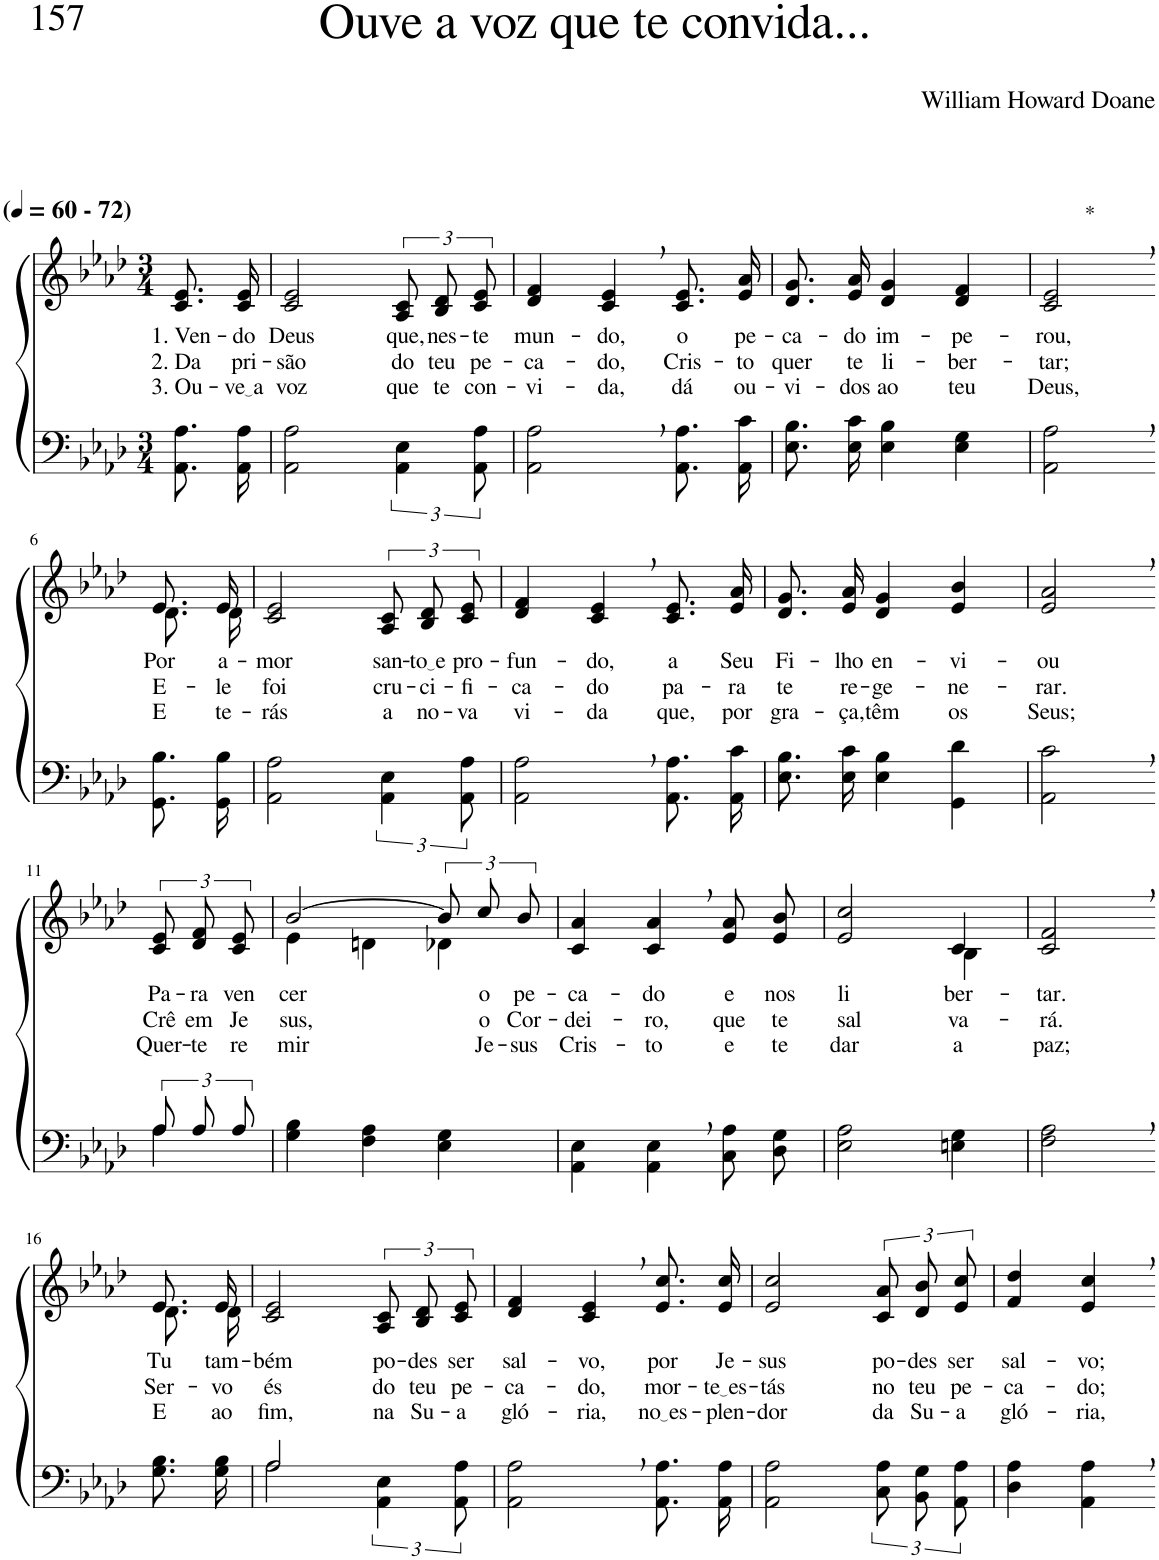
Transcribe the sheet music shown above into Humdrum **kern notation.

**kern	**kern	**text	**text	**text
*part2	*part1	*part1	*part1	*part1
*staff2	*staff1	*staff1	*staff1	*staff1
*I"Parte III e IV	*I"Parte I e II	*	*	*
*clefF4	*clefG2	*	*	*
*k[b-e-a-d-]	*k[b-e-a-d-]	*	*	*
*M3/4	*M3/4	*	*	*
*MM60	*MM60	*	*	*
=1	=1	=1	=1	=1
!	!LO:TX:a:B:t=(	!	!	!
!	!LO:TX:a:B:t=- 72)	!	!	!
!	!	!LO:LY:b	!LO:LY:b	!LO:LY:b
8.AA-\ 8.A-\L	8.c/ 8.e-/L	1. Ven-	2. Da	3. Ou-
!	!	!LO:LY:b	!LO:LY:b	!LO:LY:b
16AA-\ 16A-\Jk	16c/ 16e-/Jk	-do	pri-	ve a
=2	=2	=2	=2	=2
!	!	!LO:LY:b	!LO:LY:b	!LO:LY:b
2AA-\ 2A-\	2c/ 2e-/	Deus	-são	voz
!	!	!LO:LY:b	!LO:LY:b	!LO:LY:b
6AA-\ 6E-\	12A-/ 12c/L	que,	do	que
!	!	!LO:LY:b	!LO:LY:b	!LO:LY:b
.	12B-/ 12d-/	nes-	teu	te
!	!	!LO:LY:b	!LO:LY:b	!LO:LY:b
12AA-\ 12A-\	12c/ 12e-/J	-te	pe-	con-
=3	=3	=3	=3	=3
!	!	!LO:LY:b	!LO:LY:b	!LO:LY:b
2AA-\, 2A-\,	4d-/ 4f/	mun-	-ca-	-vi-
!	!	!LO:LY:b	!LO:LY:b	!LO:LY:b
.	4c/, 4e-/,	-do,	-do,	-da,
!	!	!LO:LY:b	!LO:LY:b	!LO:LY:b
8.AA-\ 8.A-\L	8.c/ 8.e-/L	o	Cris-	dá
!	!	!LO:LY:b	!LO:LY:b	!LO:LY:b
16AA-\ 16c\Jk	16e-/ 16a-/Jk	pe-	-to	ou-
=4	=4	=4	=4	=4
!	!	!LO:LY:b	!LO:LY:b	!LO:LY:b
8.E-\ 8.B-\L	8.d-/ 8.g/L	-ca-	quer	-vi-
!	!	!LO:LY:b	!LO:LY:b	!LO:LY:b
16E-\ 16c\Jk	16e-/ 16a-/Jk	-do	te	-dos
!	!	!LO:LY:b	!LO:LY:b	!LO:LY:b
4E-\ 4B-\	4d-/ 4g/	im-	li-	ao
!	!	!LO:LY:b	!LO:LY:b	!LO:LY:b
4E-\ 4G\	4d-/ 4f/	-pe-	-ber-	teu
=5	=5	=5	=5	=5
!	!LO:TX:a:t=*	!	!	!
!	!	!LO:LY:b	!LO:LY:b	!LO:LY:b
2AA-\, 2A-\,	2c/, 2e-/,	-rou,	-tar;	Deus,
!!LO:LB:g=z
=6-	=6-	=6-	=6-	=6-
*	*^	*	*	*
!	!	!	!LO:LY:b	!LO:LY:b	!LO:LY:b
8.GG\ 8.B-\L	8.e-/L	8.d-\L	Por	E-	E
!	!	!	!LO:LY:b	!LO:LY:b	!LO:LY:b
16GG\ 16B-\Jk	16e-/Jk	16d-\Jk	a-	-le	te-
=7	=7	=7	=7	=7	=7
!	!	!	!LO:LY:b	!LO:LY:b	!LO:LY:b
*	*v	*v	*	*	*
2AA-\ 2A-\	2c/ 2e-/	-mor	foi	-rás
!	!	!LO:LY:b	!LO:LY:b	!LO:LY:b
6AA-\ 6E-\	12A-/ 12c/L	san-	cru-	a
!	!	!LO:LY:b	!LO:LY:b	!LO:LY:b
.	12B-/ 12d-/	to e	-ci-	no-
!	!	!LO:LY:b	!LO:LY:b	!LO:LY:b
12AA-\ 12A-\	12c/ 12e-/J	pro-	-fi-	-va
=8	=8	=8	=8	=8
!	!	!LO:LY:b	!LO:LY:b	!LO:LY:b
2AA-\, 2A-\,	4d-/ 4f/	-fun-	-ca-	vi-
!	!	!LO:LY:b	!LO:LY:b	!LO:LY:b
.	4c/, 4e-/,	-do,	-do	-da
!	!	!LO:LY:b	!LO:LY:b	!LO:LY:b
8.AA-\ 8.A-\L	8.c/ 8.e-/L	a	pa-	que,
!	!	!LO:LY:b	!LO:LY:b	!LO:LY:b
16AA-\ 16c\Jk	16e-/ 16a-/Jk	Seu	-ra	por
=9	=9	=9	=9	=9
!	!	!LO:LY:b	!LO:LY:b	!LO:LY:b
8.E-\ 8.B-\L	8.d-/ 8.g/L	Fi-	te	gra-
!	!	!LO:LY:b	!LO:LY:b	!LO:LY:b
16E-\ 16c\Jk	16e-/ 16a-/Jk	-lho	re-	-ça,
!	!	!LO:LY:b	!LO:LY:b	!LO:LY:b
4E-\ 4B-\	4d-/ 4g/	en-	-ge-	têm
!	!	!LO:LY:b	!LO:LY:b	!LO:LY:b
4GG\ 4d-\	4e-/ 4b-/	-vi-	-ne-	os
=10	=10	=10	=10	=10
!	!	!LO:LY:b	!LO:LY:b	!LO:LY:b
2AA-\, 2c\,	2e-/, 2a-/,	-ou	-rar.	Seus;
!!LO:LB:g=z
=11-	=11-	=11-	=11-	=11-
*^	*	*	*	*
!	!	!	!LO:LY:b	!LO:LY:b	!LO:LY:b
12A-/L	4A-\	12c/ 12e-/L	Pa-	Crê	Quer-
!	!	!	!LO:LY:b	!LO:LY:b	!LO:LY:b
12A-/	.	12d-/ 12f/	-ra	em	-te
!	!	!	!LO:LY:b	!LO:LY:b	!LO:LY:b
12A-/J	.	12c/ 12e-/J	ven-	Je-	re-
*v	*v	*	*	*	*
=12	=12	=12	=12	=12
*	*^	*	*	*
!	!	!	!LO:LY:b	!LO:LY:b	!LO:LY:b
4G\ 4B-\	[2b-/	4e-\	-cer	-sus,	-mir
4F\ 4A-\	.	4dn\	.	.	.
4E-\ 4G\	12b-/L]	4d-X\	.	.	.
!	!	!	!LO:LY:b	!LO:LY:b	!LO:LY:b
.	12cc/	.	o	o	Je-
!	!	!	!LO:LY:b	!LO:LY:b	!LO:LY:b
.	12b-/J	.	pe-	Cor-	-sus
*	*v	*v	*	*	*
=13	=13	=13	=13	=13
!	!	!LO:LY:b	!LO:LY:b	!LO:LY:b
4AA-\ 4E-\	4c/ 4a-/	-ca-	-dei-	Cris-
!	!	!LO:LY:b	!LO:LY:b	!LO:LY:b
4AA-\, 4E-\,	4c/, 4a-/,	-do	-ro,	-to
!	!	!LO:LY:b	!LO:LY:b	!LO:LY:b
8C\ 8A-\L	8e-/ 8a-/L	e	que	e
!	!	!LO:LY:b	!LO:LY:b	!LO:LY:b
8D-\ 8G\J	8e-/ 8b-/J	nos	te	te
=14	=14	=14	=14	=14
!	!	!LO:LY:b	!LO:LY:b	!LO:LY:b
*	*^	*	*	*
2E-\ 2A-\	2e-/ 2cc/	2ryy	li-	sal-	dar
!	!	!	!LO:LY:b	!LO:LY:b	!LO:LY:b
4En\ 4G\	4c/	4B-\	-ber-	-va-	-a
=15	=15	=15	=15	=15	=15
!	!	!	!LO:LY:b	!LO:LY:b	!LO:LY:b
*	*v	*v	*	*	*
2F\, 2A-\,	2c/, 2f/,	-tar.	-rá.	paz;
!!LO:LB:g=z
=16-	=16-	=16-	=16-	=16-
*	*^	*	*	*
!	!	!	!LO:LY:b	!LO:LY:b	!LO:LY:b
8.G\ 8.B-\L	8.e-/L	8.d-\L	Tu	Ser-	E
!	!	!	!LO:LY:b	!LO:LY:b	!LO:LY:b
16G\ 16B-\Jk	16e-/Jk	16d-\Jk	tam-	-vo	ao
=17	=17	=17	=17	=17	=17
*^	*	*	*	*	*
!	!	!	!	!LO:LY:b	!LO:LY:b	!LO:LY:b
*	*	*v	*v	*	*	*
2A-/	2A-\	2c/ 2e-/	-bém	és	fim,
!	!	!	!LO:LY:b	!LO:LY:b	!LO:LY:b
4ryy	6AA-\ 6E-\	12A-/ 12c/L	po-	do	na
!	!	!	!LO:LY:b	!LO:LY:b	!LO:LY:b
.	.	12B-/ 12d-/	-des	teu	Su-
!	!	!	!LO:LY:b	!LO:LY:b	!LO:LY:b
.	12AA-\ 12A-\	12c/ 12e-/J	ser	pe-	-a
=18	=18	=18	=18	=18	=18
!	!	!	!LO:LY:b	!LO:LY:b	!LO:LY:b
*v	*v	*	*	*	*
2AA-\, 2A-\,	4d-/ 4f/	sal-	-ca-	gló-
!	!	!LO:LY:b	!LO:LY:b	!LO:LY:b
.	4c/, 4e-/,	-vo,	-do,	-ria,
!	!	!LO:LY:b	!LO:LY:b	!LO:LY:b
8.AA-\ 8.A-\L	8.e-/ 8.cc/L	por	mor-	no es
!	!	!LO:LY:b	!LO:LY:b	!LO:LY:b
16AA-\ 16A-\Jk	16e-/ 16cc/Jk	Je-	te es	-plen-
=19	=19	=19	=19	=19
!	!	!LO:LY:b	!LO:LY:b	!LO:LY:b
2AA-\ 2A-\	2e-/ 2cc/	-sus	-tás	-dor
!	!	!LO:LY:b	!LO:LY:b	!LO:LY:b
12C\ 12A-\L	12c/ 12a-/L	po-	no	da
!	!	!LO:LY:b	!LO:LY:b	!LO:LY:b
12BB-\ 12G\	12d-/ 12b-/	-des	teu	Su-
!	!	!LO:LY:b	!LO:LY:b	!LO:LY:b
12AA-\ 12A-\J	12e-/ 12cc/J	ser	pe-	-a
=20	=20	=20	=20	=20
!	!	!LO:LY:b	!LO:LY:b	!LO:LY:b
4D-\ 4A-\	4f/ 4dd-/	sal-	-ca-	gló-
!	!	!LO:LY:b	!LO:LY:b	!LO:LY:b
4AA-\, 4A-\,	4e-/, 4cc/,	-vo;	-do;	-ria,
=-	=-	=-	=-	=-
*-	*-	*-	*-	*-
